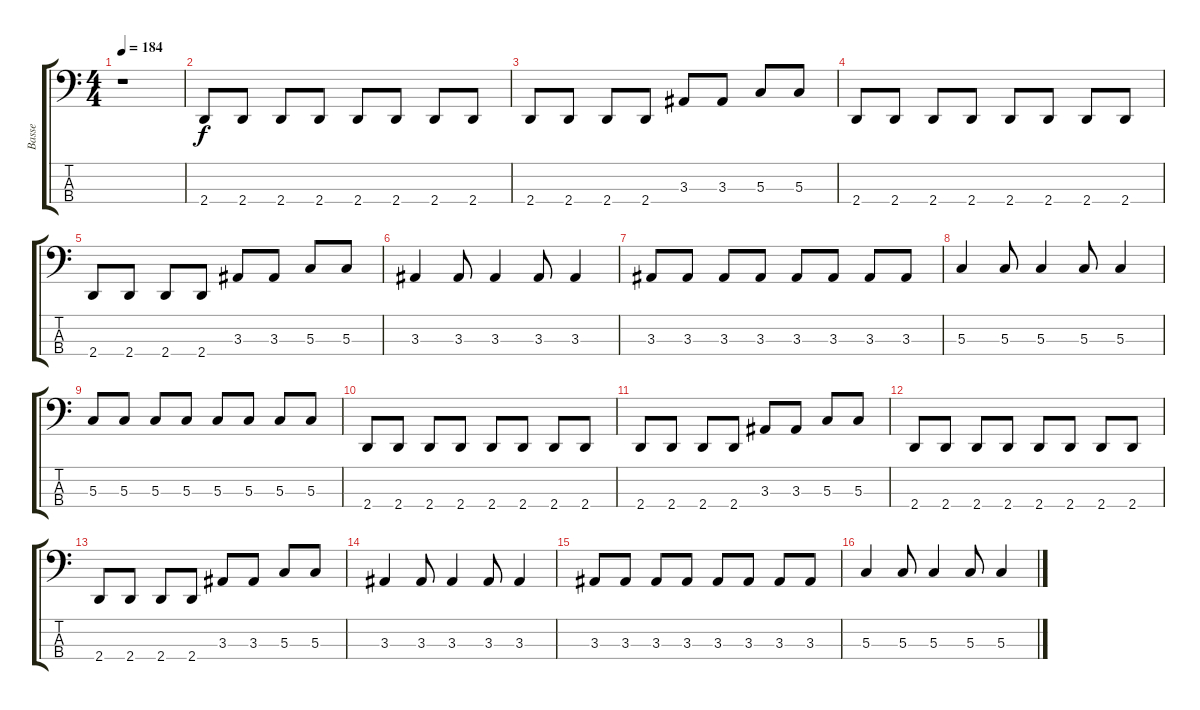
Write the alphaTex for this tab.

\track ("Basse" "Basse") {instrument electricbassfinger}
\staff {score tabs}
\tuning (F2 C2 G1 C1) {hide}
\ts (4 4)
\tempo 184
\clef f4
\ks c
r.1{dy f instrument electricbassfinger} |
2.4.8 2.4.8 2.4.8 2.4.8 2.4.8 2.4.8 2.4.8 2.4.8 |
2.4.8 2.4.8 2.4.8 2.4.8 3.3.8 3.3.8 5.3.8 5.3.8 |
2.4.8 2.4.8 2.4.8 2.4.8 2.4.8 2.4.8 2.4.8 2.4.8 |
2.4.8 2.4.8 2.4.8 2.4.8 3.3.8 3.3.8 5.3.8 5.3.8 |
3.3.4 3.3.8 3.3.4 3.3.8 3.3.4 |
3.3.8 3.3.8 3.3.8 3.3.8 3.3.8 3.3.8 3.3.8 3.3.8 |
5.3.4 5.3.8 5.3.4 5.3.8 5.3.4 |
5.3.8 5.3.8 5.3.8 5.3.8 5.3.8 5.3.8 5.3.8 5.3.8 |
2.4.8 2.4.8 2.4.8 2.4.8 2.4.8 2.4.8 2.4.8 2.4.8 |
2.4.8 2.4.8 2.4.8 2.4.8 3.3.8 3.3.8 5.3.8 5.3.8 |
2.4.8 2.4.8 2.4.8 2.4.8 2.4.8 2.4.8 2.4.8 2.4.8 |
2.4.8 2.4.8 2.4.8 2.4.8 3.3.8 3.3.8 5.3.8 5.3.8 |
3.3.4 3.3.8 3.3.4 3.3.8 3.3.4 |
3.3.8 3.3.8 3.3.8 3.3.8 3.3.8 3.3.8 3.3.8 3.3.8 |
5.3.4 5.3.8 5.3.4 5.3.8 5.3.4
